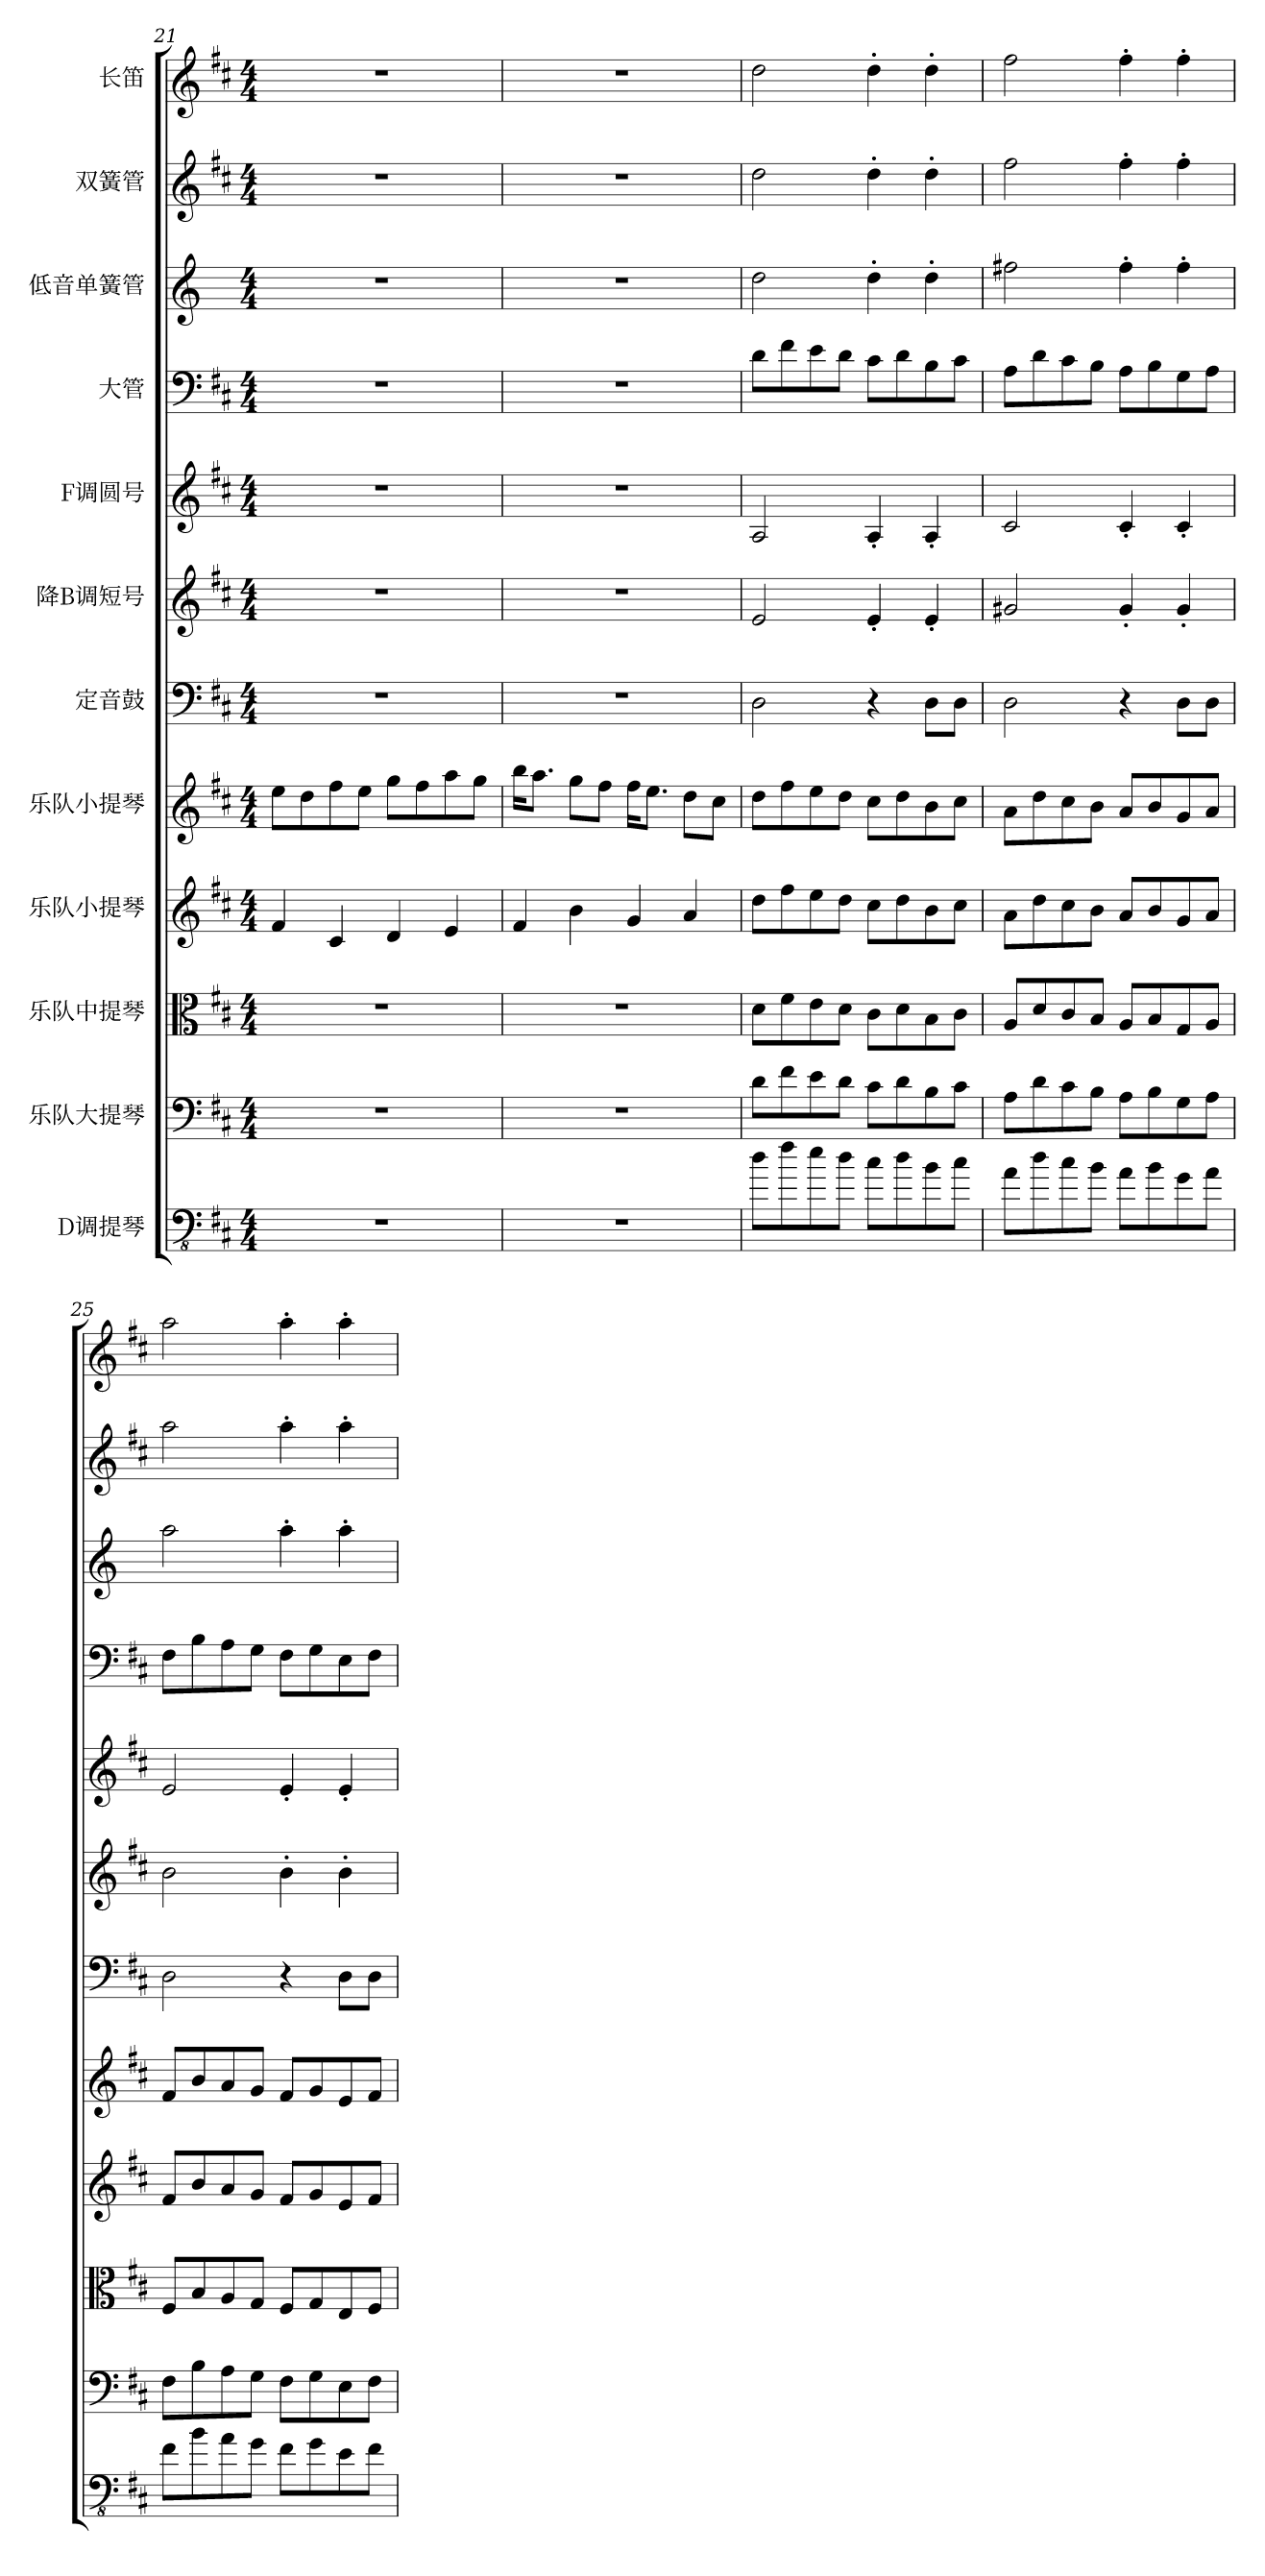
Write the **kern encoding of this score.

**kern	**kern	**kern	**kern	**kern	**kern	**kern	**kern	**kern	**kern	**kern	**kern
*part12	*part11	*part10	*part9	*part8	*part7	*part6	*part5	*part4	*part3	*part2	*part1
*staff12	*staff11	*staff10	*staff9	*staff8	*staff7	*staff6	*staff5	*staff4	*staff3	*staff2	*staff1
*I"D调提琴	*I"乐队大提琴	*I"乐队中提琴	*I"乐队小提琴	*I"乐队小提琴	*I"定音鼓	*I"降B调短号	*I"F调圆号	*I"大管	*I"低音单簧管	*I"双簧管	*I"长笛
*clefFv4	*clefF4	*clefC3	*clefG2	*clefG2	*clefF4	*clefG2	*clefG2	*clefF4	*clefG2	*clefG2	*clefG2
*ITrd7c12	*	*	*	*	*	*ITrd1c2	*ITrd4c7	*	*ITrd8c14	*	*
*k[f#c#]	*k[f#c#]	*k[f#c#]	*k[f#c#]	*k[f#c#]	*k[f#c#]	*k[]	*k[f#]	*k[f#c#]	*k[]	*k[f#c#]	*k[f#c#]
*M4/4	*M4/4	*M4/4	*M4/4	*M4/4	*M4/4	*M4/4	*M4/4	*M4/4	*M4/4	*M4/4	*M4/4
=21	=21	=21	=21	=21	=21	=21	=21	=21	=21	=21	=21
1r	1r	1r	4f#/	8ee\L	1r	1r	1r	1r	1r	1r	1r
.	.	.	.	8dd\	.	.	.	.	.	.	.
.	.	.	4c#/	8ff#\	.	.	.	.	.	.	.
.	.	.	.	8ee\J	.	.	.	.	.	.	.
.	.	.	4d/	8gg\L	.	.	.	.	.	.	.
.	.	.	.	8ff#\	.	.	.	.	.	.	.
.	.	.	4e/	8aa\	.	.	.	.	.	.	.
.	.	.	.	8gg\J	.	.	.	.	.	.	.
!!LO:PB:g=z
=22	=22	=22	=22	=22	=22	=22	=22	=22	=22	=22	=22
1r	1r	1r	4f#/	16bb\KL	1r	1r	1r	1r	1r	1r	1r
.	.	.	.	8.aa\J	.	.	.	.	.	.	.
.	.	.	4b\	8gg\L	.	.	.	.	.	.	.
.	.	.	.	8ff#\J	.	.	.	.	.	.	.
.	.	.	4g/	16ff#\KL	.	.	.	.	.	.	.
.	.	.	.	8.ee\J	.	.	.	.	.	.	.
.	.	.	4a/	8dd\L	.	.	.	.	.	.	.
.	.	.	.	8cc#\J	.	.	.	.	.	.	.
=23	=23	=23	=23	=23	=23	=23	=23	=23	=23	=23	=23
8D\L	8d\L	8d\L	8dd\L	8dd\L	2D\	2d/	2D/	8d\L	2d\	2dd\	2dd\
8F#\	8f#\	8f#\	8ff#\	8ff#\	.	.	.	8f#\	.	.	.
8E\	8e\	8e\	8ee\	8ee\	.	.	.	8e\	.	.	.
8D\J	8d\J	8d\J	8dd\J	8dd\J	.	.	.	8d\J	.	.	.
8C#\L	8c#\L	8c#\L	8cc#\L	8cc#\L	4r	4d'/	4D'/	8c#\L	4d'\	4dd'\	4dd'\
8D\	8d\	8d\	8dd\	8dd\	.	.	.	8d\	.	.	.
8BB\	8B\	8B\	8b\	8b\	8D\L	4d'/	4D'/	8B\	4d'\	4dd'\	4dd'\
8C#\J	8c#\J	8c#\J	8cc#\J	8cc#\J	8D\J	.	.	8c#\J	.	.	.
=24	=24	=24	=24	=24	=24	=24	=24	=24	=24	=24	=24
8AA\L	8A\L	8A/L	8a\L	8a\L	2D\	2f#X/	2F#/	8A\L	2f#X\	2ff#\	2ff#\
8D\	8d\	8d/	8dd\	8dd\	.	.	.	8d\	.	.	.
8C#\	8c#\	8c#/	8cc#\	8cc#\	.	.	.	8c#\	.	.	.
8BB\J	8B\J	8B/J	8b\J	8b\J	.	.	.	8B\J	.	.	.
8AA\L	8A\L	8A/L	8a/L	8a/L	4r	4f#'/	4F#'/	8A\L	4f#'\	4ff#'\	4ff#'\
8BB\	8B\	8B/	8b/	8b/	.	.	.	8B\	.	.	.
8GG\	8G\	8G/	8g/	8g/	8D\L	4f#'/	4F#'/	8G\	4f#'\	4ff#'\	4ff#'\
8AA\J	8A\J	8A/J	8a/J	8a/J	8D\J	.	.	8A\J	.	.	.
=25	=25	=25	=25	=25	=25	=25	=25	=25	=25	=25	=25
8FF#\L	8F#\L	8F#/L	8f#/L	8f#/L	2D\	2a\	2A/	8F#\L	2a\	2aa\	2aa\
8BB\	8B\	8B/	8b/	8b/	.	.	.	8B\	.	.	.
8AA\	8A\	8A/	8a/	8a/	.	.	.	8A\	.	.	.
8GG\J	8G\J	8G/J	8g/J	8g/J	.	.	.	8G\J	.	.	.
8FF#\L	8F#\L	8F#/L	8f#/L	8f#/L	4r	4a'\	4A'/	8F#\L	4a'\	4aa'\	4aa'\
8GG\	8G\	8G/	8g/	8g/	.	.	.	8G\	.	.	.
8EE\	8E\	8E/	8e/	8e/	8D\L	4a'\	4A'/	8E\	4a'\	4aa'\	4aa'\
8FF#\J	8F#\J	8F#/J	8f#/J	8f#/J	8D\J	.	.	8F#\J	.	.	.
=	=	=	=	=	=	=	=	=	=	=	=
*-	*-	*-	*-	*-	*-	*-	*-	*-	*-	*-	*-
